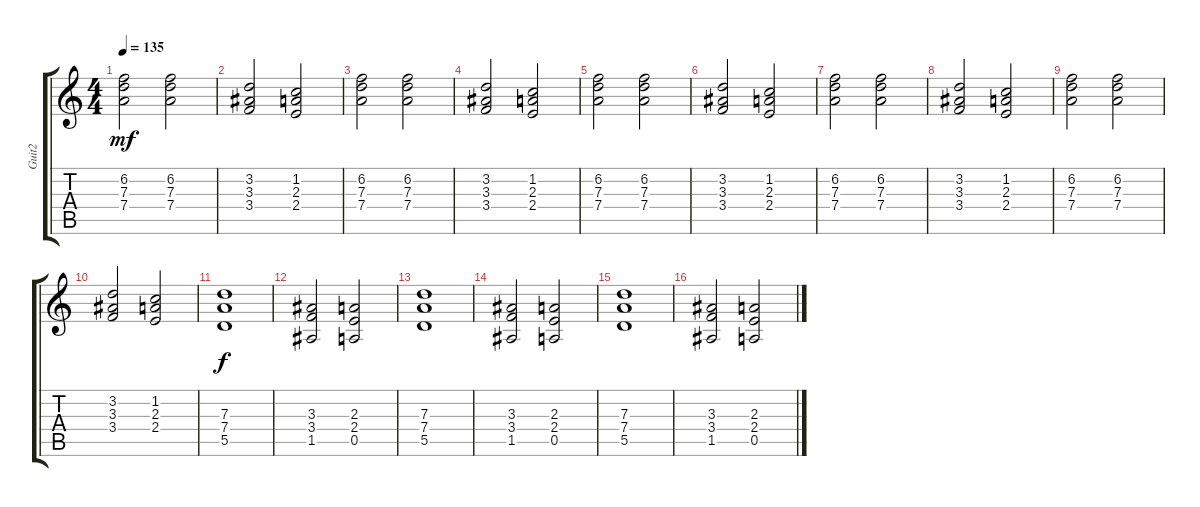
\track ("Guit2" "Guit2") {instrument distortionguitar}
\staff {score tabs}
\tuning (E4 B3 G3 D3 A2 E2) {hide}
\ts (4 4)
\tempo 135
\clef g2
\ks c
(6.2 7.3 7.4).2{dy mf} (6.2 7.3 7.4).2 |
(3.2 3.3 3.4).2 (1.2 2.3 2.4).2 |
(6.2 7.3 7.4).2{instrument acousticguitarnylon} (6.2 7.3 7.4).2 |
(3.2 3.3 3.4).2 (1.2 2.3 2.4).2 |
(6.2 7.3 7.4).2 (6.2 7.3 7.4).2 |
(3.2 3.3 3.4).2 (1.2 2.3 2.4).2 |
(6.2 7.3 7.4).2{instrument acousticguitarnylon} (6.2 7.3 7.4).2 |
(3.2 3.3 3.4).2 (1.2 2.3 2.4).2 |
(6.2 7.3 7.4).2 (6.2 7.3 7.4).2 |
(3.2 3.3 3.4).2 (1.2 2.3 2.4).2 |
(7.3 7.4 5.5).1{dy f volume 11 instrument overdrivenguitar} |
(3.3 3.4 1.5).2 (2.3 2.4 0.5).2 |
(7.3 7.4 5.5).1{volume 11 instrument overdrivenguitar} |
(3.3 3.4 1.5).2 (2.3 2.4 0.5).2 |
(7.3 7.4 5.5).1{volume 11 instrument overdrivenguitar} |
(3.3 3.4 1.5).2 (2.3 2.4 0.5).2
